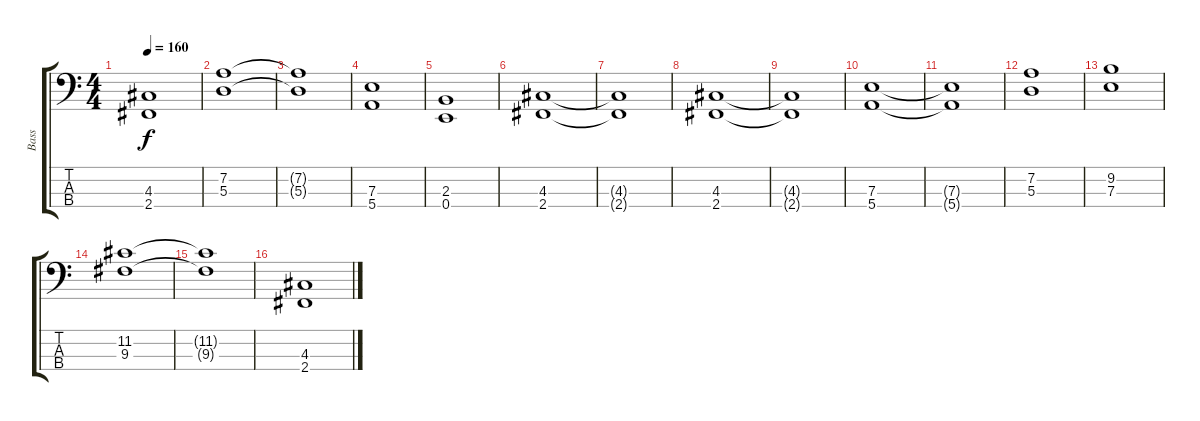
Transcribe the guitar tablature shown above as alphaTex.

\track ("Bass" "Bass") {instrument electricbassfinger}
\staff {score tabs}
\tuning (G2 D2 A1 E1) {hide}
\ts (4 4)
\tempo 160
\clef f4
\ks c
(4.3{t} 2.4{t}).1{dy f} |
(7.2 5.3).1 |
(7.2{t} 5.3{t}).1 |
(7.3 5.4).1 |
(2.3 0.4).1 |
(4.3 2.4).1 |
(4.3{t} 2.4{t}).1 |
(4.3 2.4).1 |
(4.3{t} 2.4{t}).1 |
(7.3 5.4).1 |
(7.3{t} 5.4{t}).1 |
(7.2 5.3).1 |
(9.2 7.3).1 |
(11.2 9.3).1 |
(11.2{t} 9.3{t}).1 |
(4.3 2.4).1
